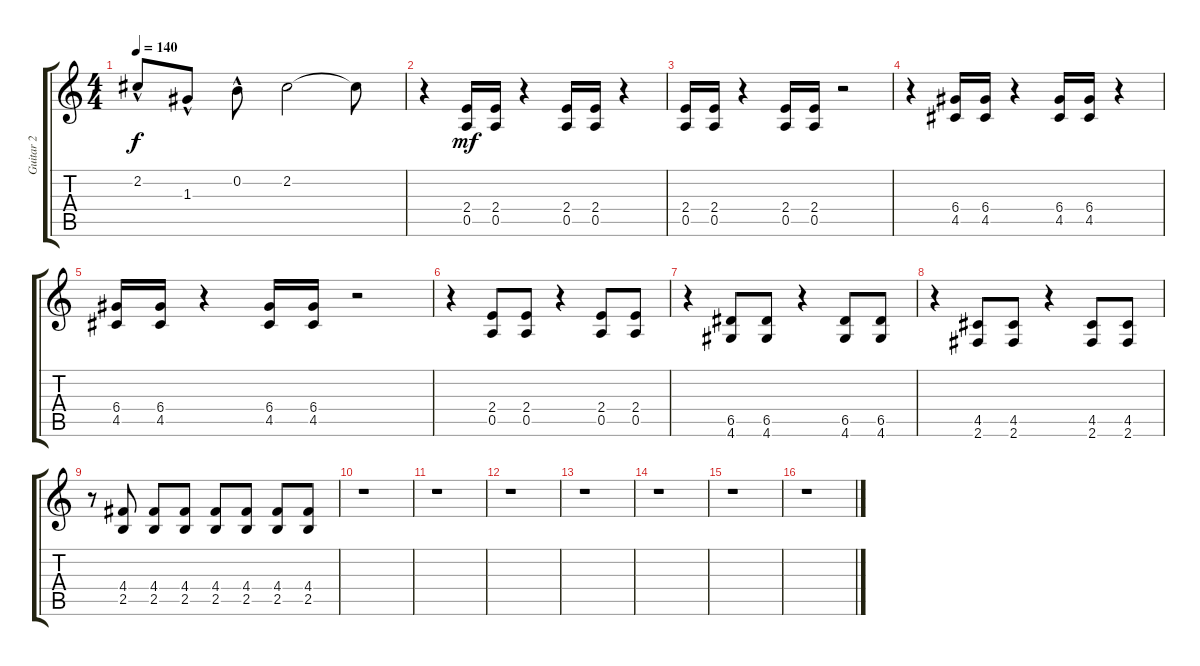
\track ("Guitar 2" "Guitar 2") {instrument electricguitarmuted}
\staff {score tabs}
\tuning (E4 B3 G3 D3 A2 E2) {hide}
\ts (4 4)
\tempo 140
\clef g2
\ks c
2.2{hac}.8{dy f} 1.3{hac}.8 0.2{hac}.8 2.2.2 2.2{t}.8 |
r.4 (2.4 0.5).16{dy mf} (2.4 0.5).16 r.4 (2.4 0.5).16 (2.4 0.5).16 r.4 |
(2.4 0.5).16 (2.4 0.5).16 r.4 (2.4 0.5).16 (2.4 0.5).16 r.2 |
r.4 (6.4 4.5).16 (6.4 4.5).16 r.4 (6.4 4.5).16 (6.4 4.5).16 r.4 |
(6.4 4.5).16 (6.4 4.5).16 r.4 (6.4 4.5).16 (6.4 4.5).16 r.2 |
r.4 (2.4 0.5).8 (2.4 0.5).8 r.4 (2.4 0.5).8 (2.4 0.5).8 |
r.4 (6.5 4.6).8 (6.5 4.6).8 r.4 (6.5 4.6).8 (6.5 4.6).8 |
r.4 (4.5 2.6).8 (4.5 2.6).8 r.4 (4.5 2.6).8 (4.5 2.6).8 |
r.8 (4.4 2.5).8 (4.4 2.5).8 (4.4 2.5).8 (4.4 2.5).8 (4.4 2.5).8 (4.4 2.5).8 (4.4 2.5).8 |
r.1 |
r.1 |
r.1 |
r.1 |
r.1 |
r.1 |
r.1
